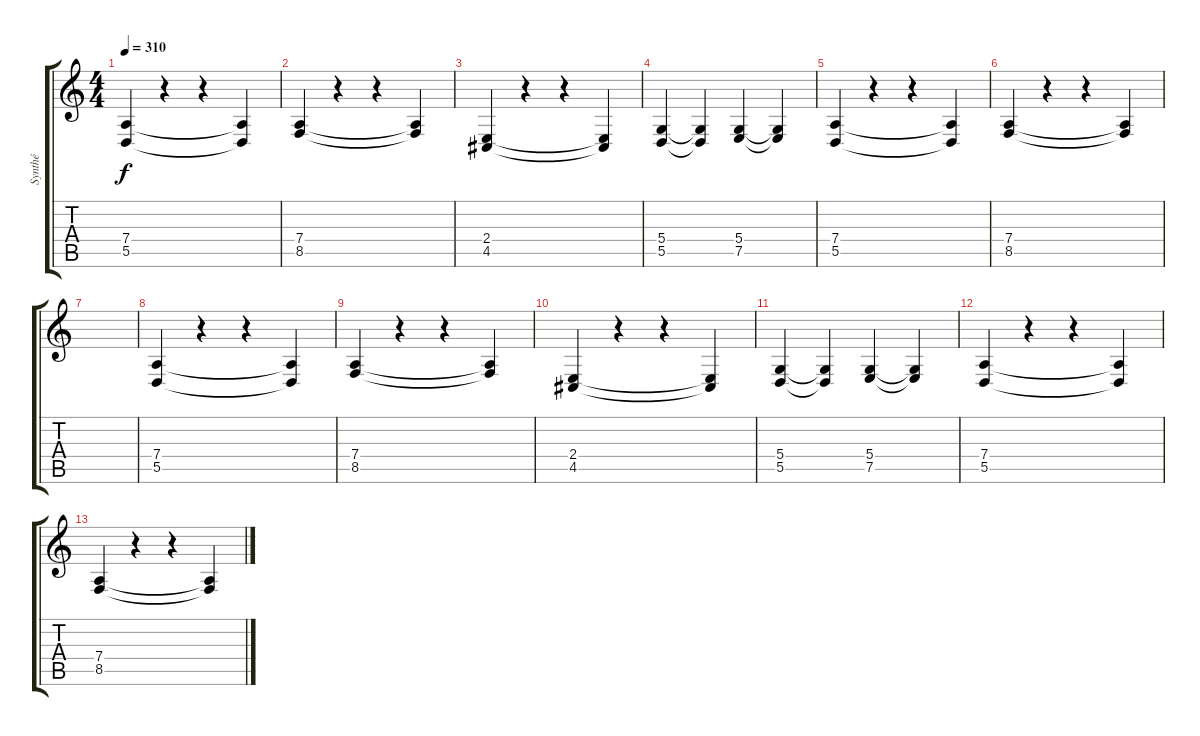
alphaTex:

\track ("Synthé" "Synthé") {instrument tremolostrings}
\staff {score tabs}
\tuning (E4 B3 G3 D3 A2 E2) {hide}
\ts (4 4)
\tempo 310
\clef g2
\ks c
(7.4 5.5).4{dy f} r.4 r.4 (7.4{t} 5.5{t}).4 |
(7.4 8.5).4 r.4 r.4 (7.4{t} 8.5{t}).4 |
(2.4 4.5).4 r.4 r.4 (2.4{t} 4.5{t}).4 |
(5.4 5.5).4 (5.4{t} 5.5{t}).4 (5.4 7.5).4 (5.4{t} 7.5{t}).4 |
(7.4 5.5).4 r.4 r.4 (7.4{t} 5.5{t}).4 |
(7.4 8.5).4 r.4 r.4 (7.4{t} 8.5{t}).4 |
|
(7.4 5.5).4 r.4 r.4 (7.4{t} 5.5{t}).4 |
(7.4 8.5).4 r.4 r.4 (7.4{t} 8.5{t}).4 |
(2.4 4.5).4 r.4 r.4 (2.4{t} 4.5{t}).4 |
(5.4 5.5).4 (5.4{t} 5.5{t}).4 (5.4 7.5).4 (5.4{t} 7.5{t}).4 |
(7.4 5.5).4 r.4 r.4 (7.4{t} 5.5{t}).4 |
(7.4 8.5).4 r.4 r.4 (7.4{t} 8.5{t}).4
